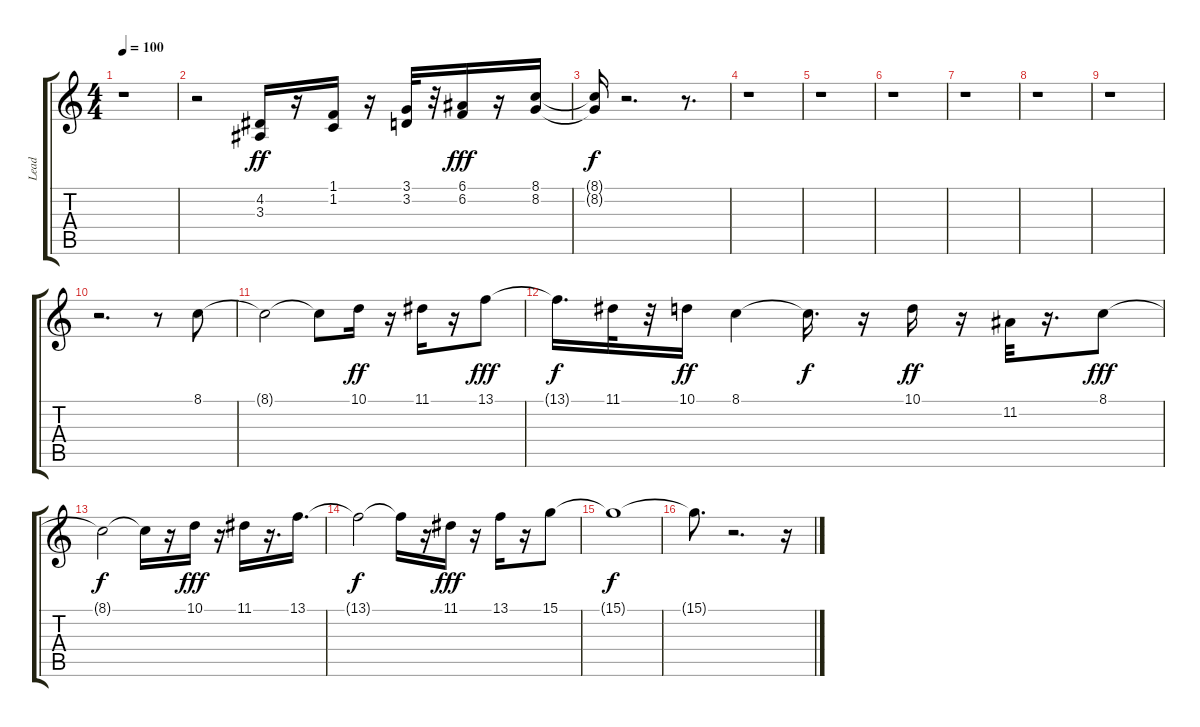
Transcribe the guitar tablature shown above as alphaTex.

\track ("Lead" "Lead") {instrument voiceoohs}
\staff {score tabs}
\tuning (E4 B3 G3 D3 A2 E2) {hide}
\ts (4 4)
\tempo 100
\clef g2
\ks c
r.1{dy f} |
r.2 (4.2 3.3).16{dy ff} r.16 (1.1 1.2).16 r.16 (3.1 3.2).32 r.32 (6.1 6.2).16{dy fff} r.16 (8.1 8.2).16 |
(8.1{t} 8.2{t}).16{dy f} r.2{d} r.8{d} |
r.1 |
r.1 |
r.1 |
r.1 |
r.1 |
r.1 |
r.2{d} r.8 8.1.8{volume 15} |
8.1{t}.2 8.1{t}.8 10.1.16{dy ff volume 16} r.16 11.1.16 r.16 13.1.8{dy fff} |
13.1{t}.16{d dy f} 11.1.32 r.32 10.1.16{dy ff} 8.1.4 8.1{t}.16{d dy f} r.16 10.1.16{dy ff} r.16 11.2.32 r.16{d} 8.1.8{dy fff} |
8.1{t}.2{dy f} 8.1{t}.16 r.16 10.1.16{dy fff} r.16 11.1.16 r.16{d} 13.1.16{d} |
13.1{t}.2{dy f} 13.1{t}.16 r.16 11.1.16{dy fff} r.16 13.1.16 r.16 15.1.8 |
15.1{t}.1{dy f} |
15.1{t}.8{d} r.2{d} r.16
